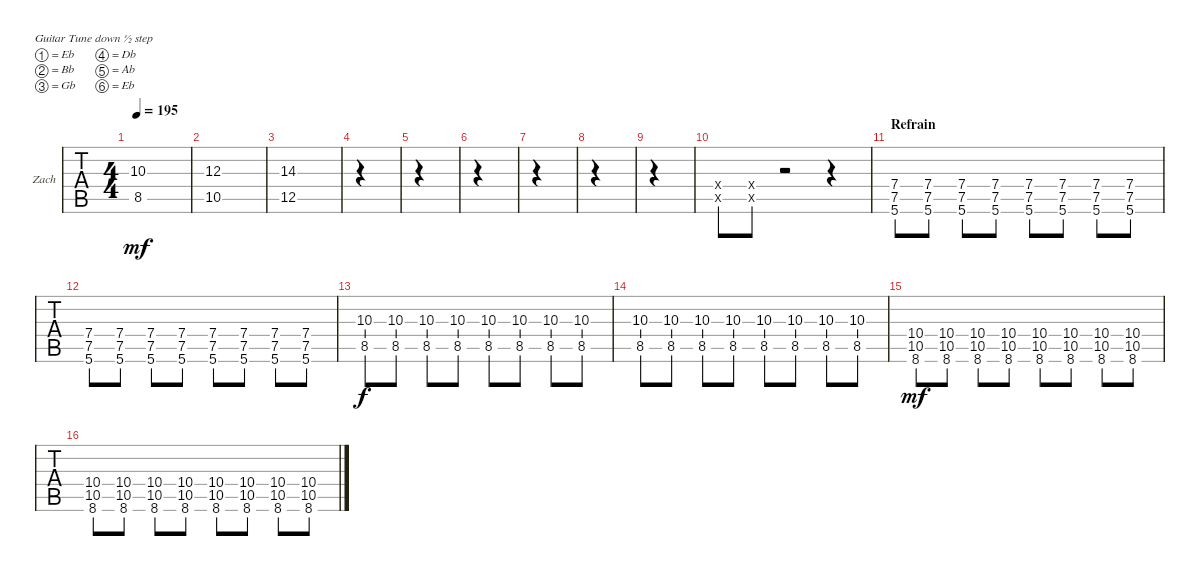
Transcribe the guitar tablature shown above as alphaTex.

\defaultSystemsLayout 4
\bracketExtendMode groupsimilarinstruments
\firstSystemTrackNameOrientation horizontal
\otherSystemsTrackNameOrientation horizontal
\track ("Lead Guitar" "Zach") {instrument overdrivenguitar}
\staff {tabs}
\tuning (Eb4 Bb3 Gb3 Db3 Ab2 Eb2)
\ts (4 4)
\tempo 195
\clef g2
\scale
0.333333
\ks c
(8.5 10.3).1{dy mf} |
\scale
0.333333 (10.5 12.3).1 |
\scale
0.333333 (12.5 14.3).1 |
\scale
0.333333 |
\scale
0.333333 |
\scale
0.333333 |
\scale
0.333333 |
\scale
0.333333 |
\scale
0.333333 |
\scale
0.333333 (8.5{x} 7.4{x}).8 (8.5{x} 7.4{x}).8 r.2 r.4 |
\section ("" "Refrain")
\scale
0.333333 (5.6 7.5 7.4).8 (5.6 7.5 7.4).8 (5.6 7.5 7.4).8 (5.6 7.5 7.4).8 (5.6 7.5 7.4).8 (5.6 7.5 7.4).8 (5.6 7.5 7.4).8 (5.6 7.5 7.4).8 |
\scale
0.333333 (5.6 7.5 7.4).8 (5.6 7.5 7.4).8 (5.6 7.5 7.4).8 (5.6 7.5 7.4).8 (5.6 7.5 7.4).8 (5.6 7.5 7.4).8 (5.6 7.5 7.4).8 (5.6 7.5 7.4).8 |
\scale
0.333333 (8.5 10.3).8{dy f} (8.5 10.3).8 (8.5 10.3).8 (8.5 10.3).8 (8.5 10.3).8 (8.5 10.3).8 (8.5 10.3).8 (8.5 10.3).8 |
\scale
0.333333 (8.5 10.3).8 (8.5 10.3).8 (8.5 10.3).8 (8.5 10.3).8 (8.5 10.3).8 (8.5 10.3).8 (8.5 10.3).8 (8.5 10.3).8 |
\scale
0.333333 (8.6 10.5 10.4).8{dy mf} (8.6 10.5 10.4).8 (8.6 10.5 10.4).8 (8.6 10.5 10.4).8 (8.6 10.5 10.4).8 (8.6 10.5 10.4).8 (8.6 10.5 10.4).8 (8.6 10.5 10.4).8 |
\scale
0.333333 (8.6 10.5 10.4).8 (8.6 10.5 10.4).8 (8.6 10.5 10.4).8 (8.6 10.5 10.4).8 (8.6 10.5 10.4).8 (8.6 10.5 10.4).8 (8.6 10.5 10.4).8 (8.6 10.5 10.4).8
